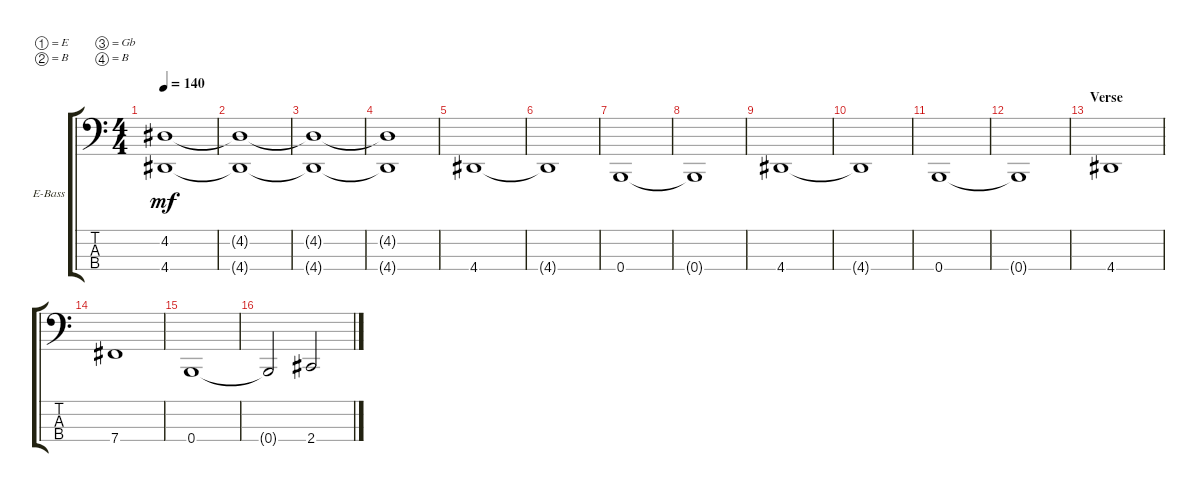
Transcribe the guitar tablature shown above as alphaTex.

\bracketExtendMode groupsimilarinstruments
\firstSystemTrackNameOrientation horizontal
\otherSystemsTrackNameOrientation horizontal
\track ("Electric Bass" "E-Bass") {instrument electricbassfinger}
\staff {score tabs}
\tuning (E2 B1 Gb1 B0)
\ts (4 4)
\tempo 140
\clef f4
\ks c
(4.2 4.4).1{dy mf instrument electricbassfinger} |
(4.2{t} 4.4{t}).1 |
(4.2{t} 4.4{t}).1 |
(4.2{t} 4.4{t}).1 |
4.4.1 |
4.4{t}.1 |
0.4.1 |
0.4{t}.1 |
4.4.1 |
4.4{t}.1 |
0.4.1 |
0.4{t}.1 |
\section ("" "Verse")
4.4.1 |
7.4.1 |
0.4.1 |
0.4{t}.2 2.4.2
